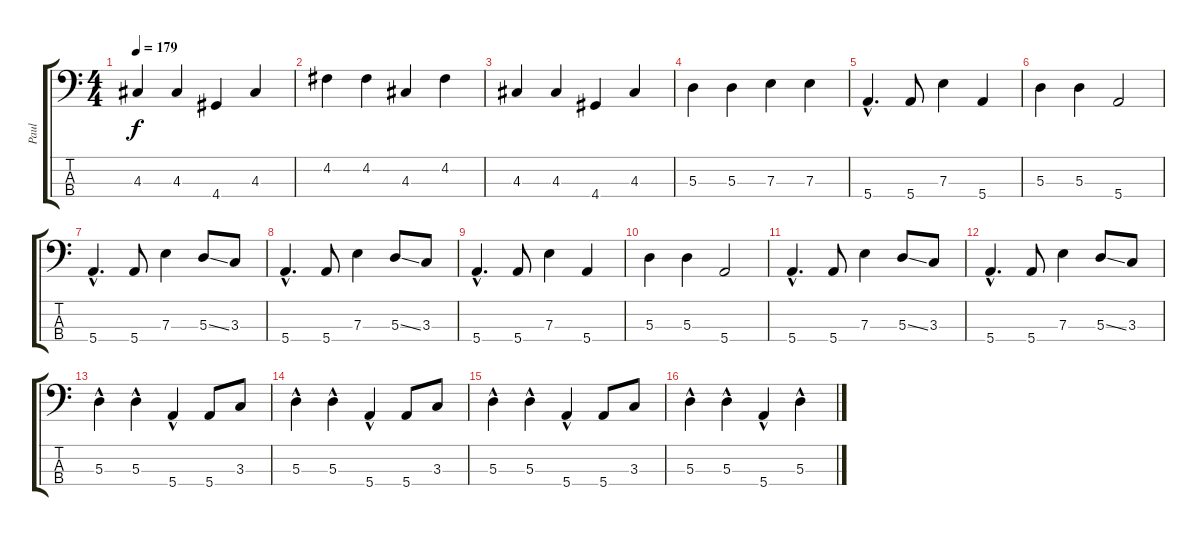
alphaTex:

\track ("Paul" "Paul") {instrument electricbassfinger}
\staff {score tabs}
\tuning (G2 D2 A1 E1) {hide}
\ts (4 4)
\tempo 179
\clef f4
\ks c
4.3.4{dy f} 4.3.4 4.4.4 4.3.4 |
4.2.4 4.2.4 4.3.4 4.2.4 |
4.3.4 4.3.4 4.4.4 4.3.4 |
5.3.4 5.3.4 7.3.4 7.3.4 |
5.4{hac}.4{d} 5.4.8 7.3.4 5.4.4 |
5.3.4 5.3.4 5.4.2 |
5.4{hac}.4{d} 5.4.8 7.3.4 5.3{ss}.8 3.3.8 |
5.4{hac}.4{d} 5.4.8 7.3.4 5.3{ss}.8 3.3.8 |
5.4{hac}.4{d} 5.4.8 7.3.4 5.4.4 |
5.3.4 5.3.4 5.4.2 |
5.4{hac}.4{d} 5.4.8 7.3.4 5.3{ss}.8 3.3.8 |
5.4{hac}.4{d} 5.4.8 7.3.4 5.3{ss}.8 3.3.8 |
5.3{hac}.4 5.3{hac}.4 5.4{hac}.4 5.4.8 3.3.8 |
5.3{hac}.4 5.3{hac}.4 5.4{hac}.4 5.4.8 3.3.8 |
5.3{hac}.4 5.3{hac}.4 5.4{hac}.4 5.4.8 3.3.8 |
5.3{hac}.4 5.3{hac}.4 5.4{hac}.4 5.3{hac}.4
